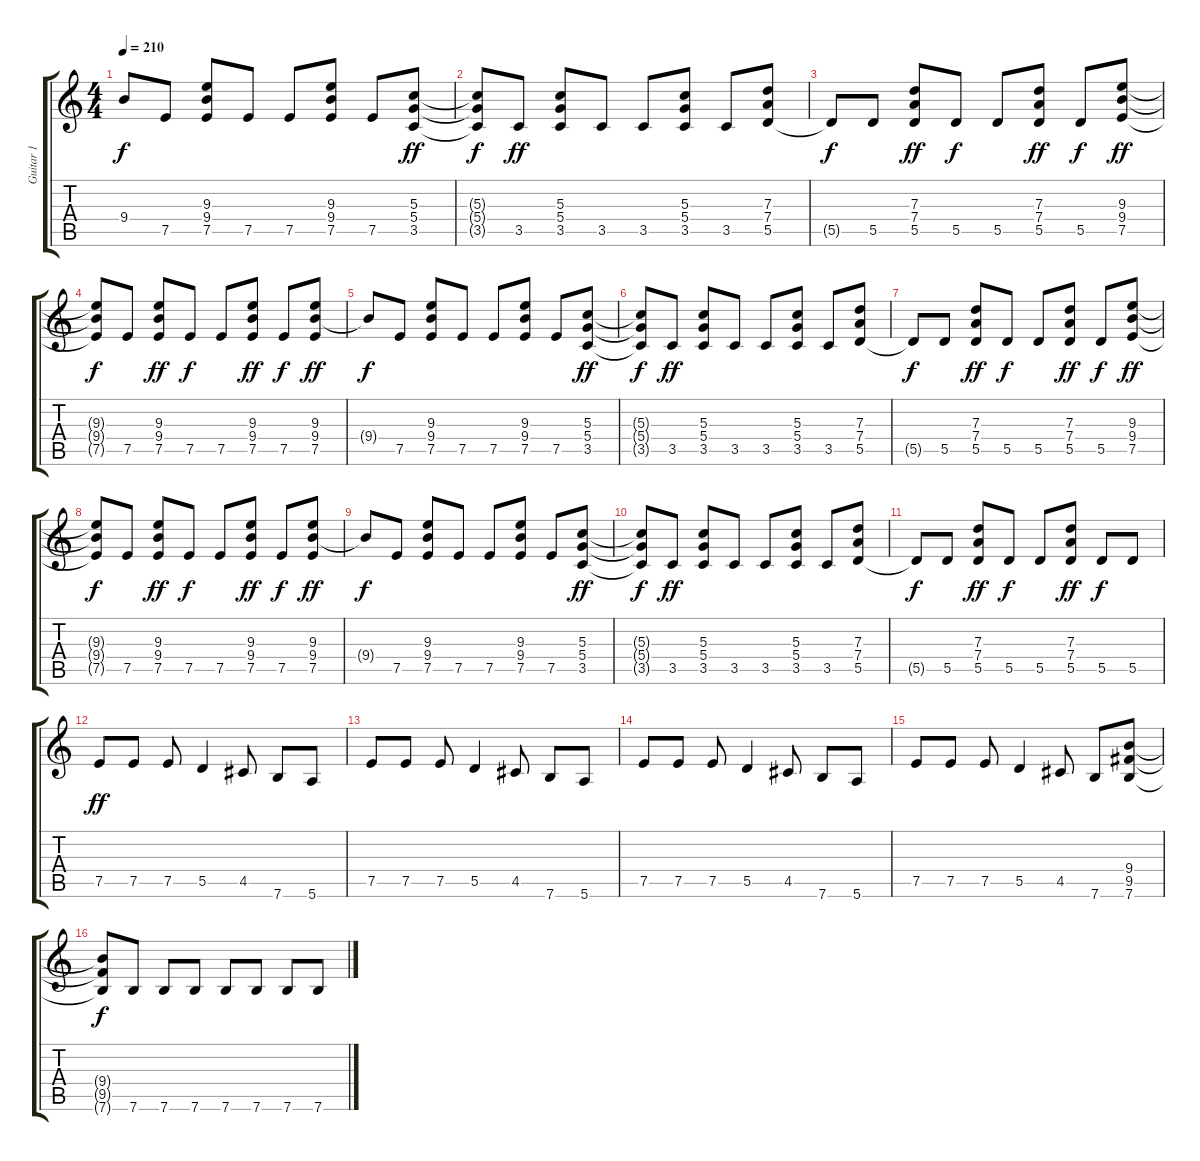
\track ("Guitar 1" "Guitar 1") {instrument overdrivenguitar}
\staff {score tabs}
\tuning (E4 B3 G3 D3 A2 E2) {hide}
\ts (4 4)
\tempo 210
\clef g2
\ks c
9.4{t}.8{dy f} 7.5.8 (9.3 9.4 7.5).8 7.5.8 7.5.8 (9.3 9.4 7.5).8 7.5.8 (5.3 5.4 3.5).8{dy ff} |
(5.3{t} 5.4{t} 3.5{t}).8{dy f} 3.5.8{dy ff} (5.3 5.4 3.5).8 3.5.8 3.5.8 (5.3 5.4 3.5).8 3.5.8 (7.3 7.4 5.5).8 |
5.5{t}.8{dy f} 5.5.8 (7.3 7.4 5.5).8{dy ff} 5.5.8{dy f} 5.5.8 (7.3 7.4 5.5).8{dy ff} 5.5.8{dy f} (9.3 9.4 7.5).8{dy ff} |
(9.3{t} 9.4{t} 7.5{t}).8{dy f} 7.5.8 (9.3 9.4 7.5).8{dy ff} 7.5.8{dy f} 7.5.8 (9.3 9.4 7.5).8{dy ff} 7.5.8{dy f} (9.3 9.4 7.5).8{dy ff} |
9.4{t}.8{dy f} 7.5.8 (9.3 9.4 7.5).8 7.5.8 7.5.8 (9.3 9.4 7.5).8 7.5.8 (5.3 5.4 3.5).8{dy ff} |
(5.3{t} 5.4{t} 3.5{t}).8{dy f} 3.5.8{dy ff} (5.3 5.4 3.5).8 3.5.8 3.5.8 (5.3 5.4 3.5).8 3.5.8 (7.3 7.4 5.5).8 |
5.5{t}.8{dy f} 5.5.8 (7.3 7.4 5.5).8{dy ff} 5.5.8{dy f} 5.5.8 (7.3 7.4 5.5).8{dy ff} 5.5.8{dy f} (9.3 9.4 7.5).8{dy ff} |
(9.3{t} 9.4{t} 7.5{t}).8{dy f} 7.5.8 (9.3 9.4 7.5).8{dy ff} 7.5.8{dy f} 7.5.8 (9.3 9.4 7.5).8{dy ff} 7.5.8{dy f} (9.3 9.4 7.5).8{dy ff} |
9.4{t}.8{dy f} 7.5.8 (9.3 9.4 7.5).8 7.5.8 7.5.8 (9.3 9.4 7.5).8 7.5.8 (5.3 5.4 3.5).8{dy ff} |
(5.3{t} 5.4{t} 3.5{t}).8{dy f} 3.5.8{dy ff} (5.3 5.4 3.5).8 3.5.8 3.5.8 (5.3 5.4 3.5).8 3.5.8 (7.3 7.4 5.5).8 |
5.5{t}.8{dy f} 5.5.8 (7.3 7.4 5.5).8{dy ff} 5.5.8{dy f} 5.5.8 (7.3 7.4 5.5).8{dy ff} 5.5.8{dy f} 5.5.8 |
7.5.8{dy ff} 7.5.8 7.5.8 5.5.4 4.5.8 7.6.8 5.6.8 |
7.5.8 7.5.8 7.5.8 5.5.4 4.5.8 7.6.8 5.6.8 |
7.5.8 7.5.8 7.5.8 5.5.4 4.5.8 7.6.8 5.6.8 |
7.5.8 7.5.8 7.5.8 5.5.4 4.5.8 7.6.8 (9.4 9.5 7.6).8 |
(9.4{t} 9.5{t} 7.6{t}).8{dy f} 7.6.8 7.6.8 7.6.8 7.6.8 7.6.8 7.6.8 7.6.8
